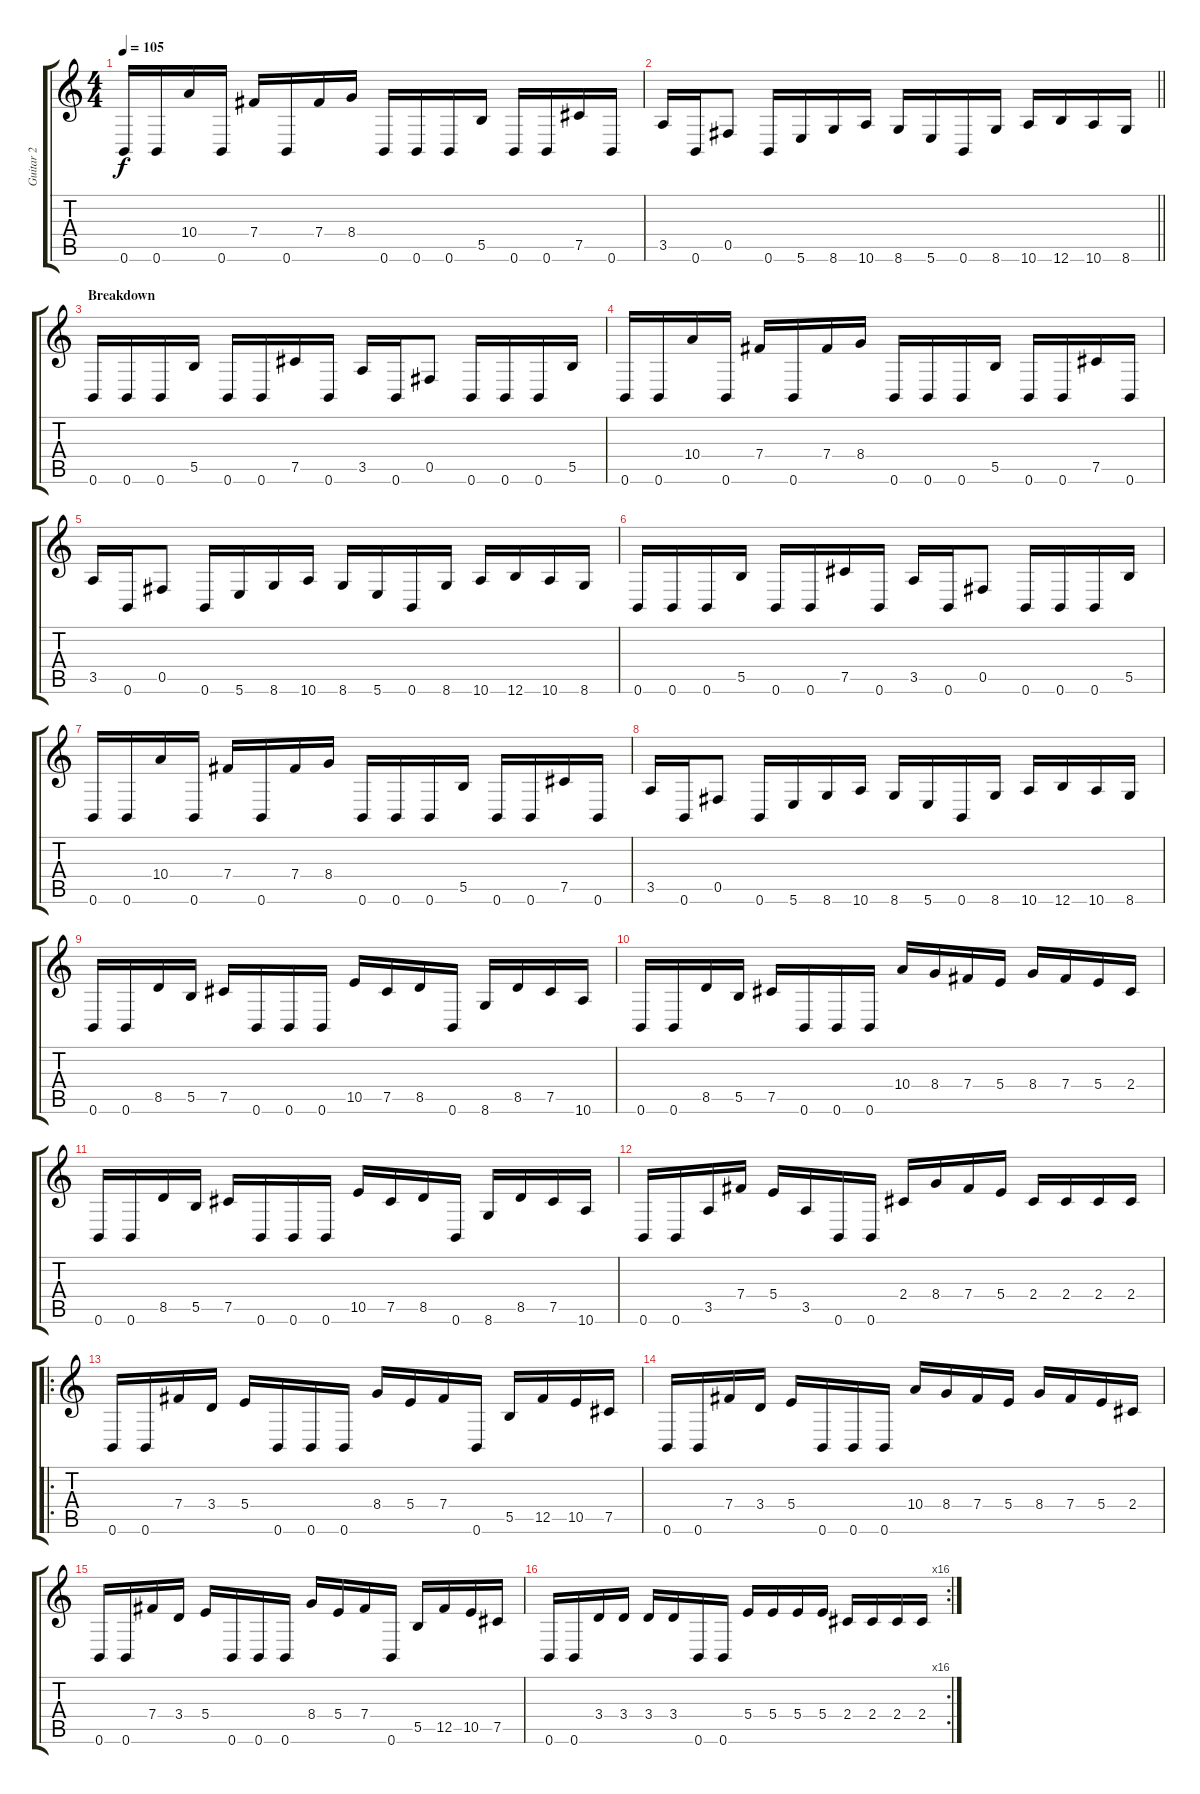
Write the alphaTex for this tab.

\track ("Guitar 2" "Guitar 2") {instrument distortionguitar}
\staff {score tabs}
\tuning (Db4 Ab3 E3 B2 Gb2 B1) {hide}
\ts (4 4)
\tempo 105
\clef g2
\ks c
0.6.16{dy f} 0.6.16 10.4.16 0.6.16 7.4.16 0.6.16 7.4.16 8.4.16 0.6.16 0.6.16 0.6.16 5.5.16 0.6.16 0.6.16 7.5.16 0.6.16 |
\barLineRight lightlight
3.5.16 0.6.16 0.5.8 0.6.16 5.6.16 8.6.16 10.6.16 8.6.16 5.6.16 0.6.16 8.6.16 10.6.16 12.6.16 10.6.16 8.6.16 |
\section ("" "Breakdown")
0.6.16 0.6.16 0.6.16 5.5.16 0.6.16 0.6.16 7.5.16 0.6.16 3.5.16 0.6.16 0.5.8 0.6.16 0.6.16 0.6.16 5.5.16 |
0.6.16 0.6.16 10.4.16 0.6.16 7.4.16 0.6.16 7.4.16 8.4.16 0.6.16 0.6.16 0.6.16 5.5.16 0.6.16 0.6.16 7.5.16 0.6.16 |
3.5.16 0.6.16 0.5.8 0.6.16 5.6.16 8.6.16 10.6.16 8.6.16 5.6.16 0.6.16 8.6.16 10.6.16 12.6.16 10.6.16 8.6.16 |
0.6.16 0.6.16 0.6.16 5.5.16 0.6.16 0.6.16 7.5.16 0.6.16 3.5.16 0.6.16 0.5.8 0.6.16 0.6.16 0.6.16 5.5.16 |
0.6.16 0.6.16 10.4.16 0.6.16 7.4.16 0.6.16 7.4.16 8.4.16 0.6.16 0.6.16 0.6.16 5.5.16 0.6.16 0.6.16 7.5.16 0.6.16 |
3.5.16 0.6.16 0.5.8 0.6.16 5.6.16 8.6.16 10.6.16 8.6.16 5.6.16 0.6.16 8.6.16 10.6.16 12.6.16 10.6.16 8.6.16 |
0.6.16 0.6.16 8.5.16 5.5.16 7.5.16 0.6.16 0.6.16 0.6.16 10.5.16 7.5.16 8.5.16 0.6.16 8.6.16 8.5.16 7.5.16 10.6.16 |
0.6.16 0.6.16 8.5.16 5.5.16 7.5.16 0.6.16 0.6.16 0.6.16 10.4.16 8.4.16 7.4.16 5.4.16 8.4.16 7.4.16 5.4.16 2.4.16 |
0.6.16 0.6.16 8.5.16 5.5.16 7.5.16 0.6.16 0.6.16 0.6.16 10.5.16 7.5.16 8.5.16 0.6.16 8.6.16 8.5.16 7.5.16 10.6.16 |
0.6.16 0.6.16 3.5.16 7.4.16 5.4.16 3.5.16 0.6.16 0.6.16 2.4.16 8.4.16 7.4.16 5.4.16 2.4.16 2.4.16 2.4.16 2.4.16 |
\ro
0.6.16 0.6.16 7.4.16 3.4.16 5.4.16 0.6.16 0.6.16 0.6.16 8.4.16 5.4.16 7.4.16 0.6.16 5.5.16 12.5.16 10.5.16 7.5.16 |
0.6.16 0.6.16 7.4.16 3.4.16 5.4.16 0.6.16 0.6.16 0.6.16 10.4.16 8.4.16 7.4.16 5.4.16 8.4.16 7.4.16 5.4.16 2.4.16 |
0.6.16 0.6.16 7.4.16 3.4.16 5.4.16 0.6.16 0.6.16 0.6.16 8.4.16 5.4.16 7.4.16 0.6.16 5.5.16 12.5.16 10.5.16 7.5.16 |
\rc 16
0.6.16 0.6.16 3.4.16 3.4.16 3.4.16 3.4.16 0.6.16 0.6.16 5.4.16 5.4.16 5.4.16 5.4.16 2.4.16 2.4.16 2.4.16 2.4.16
